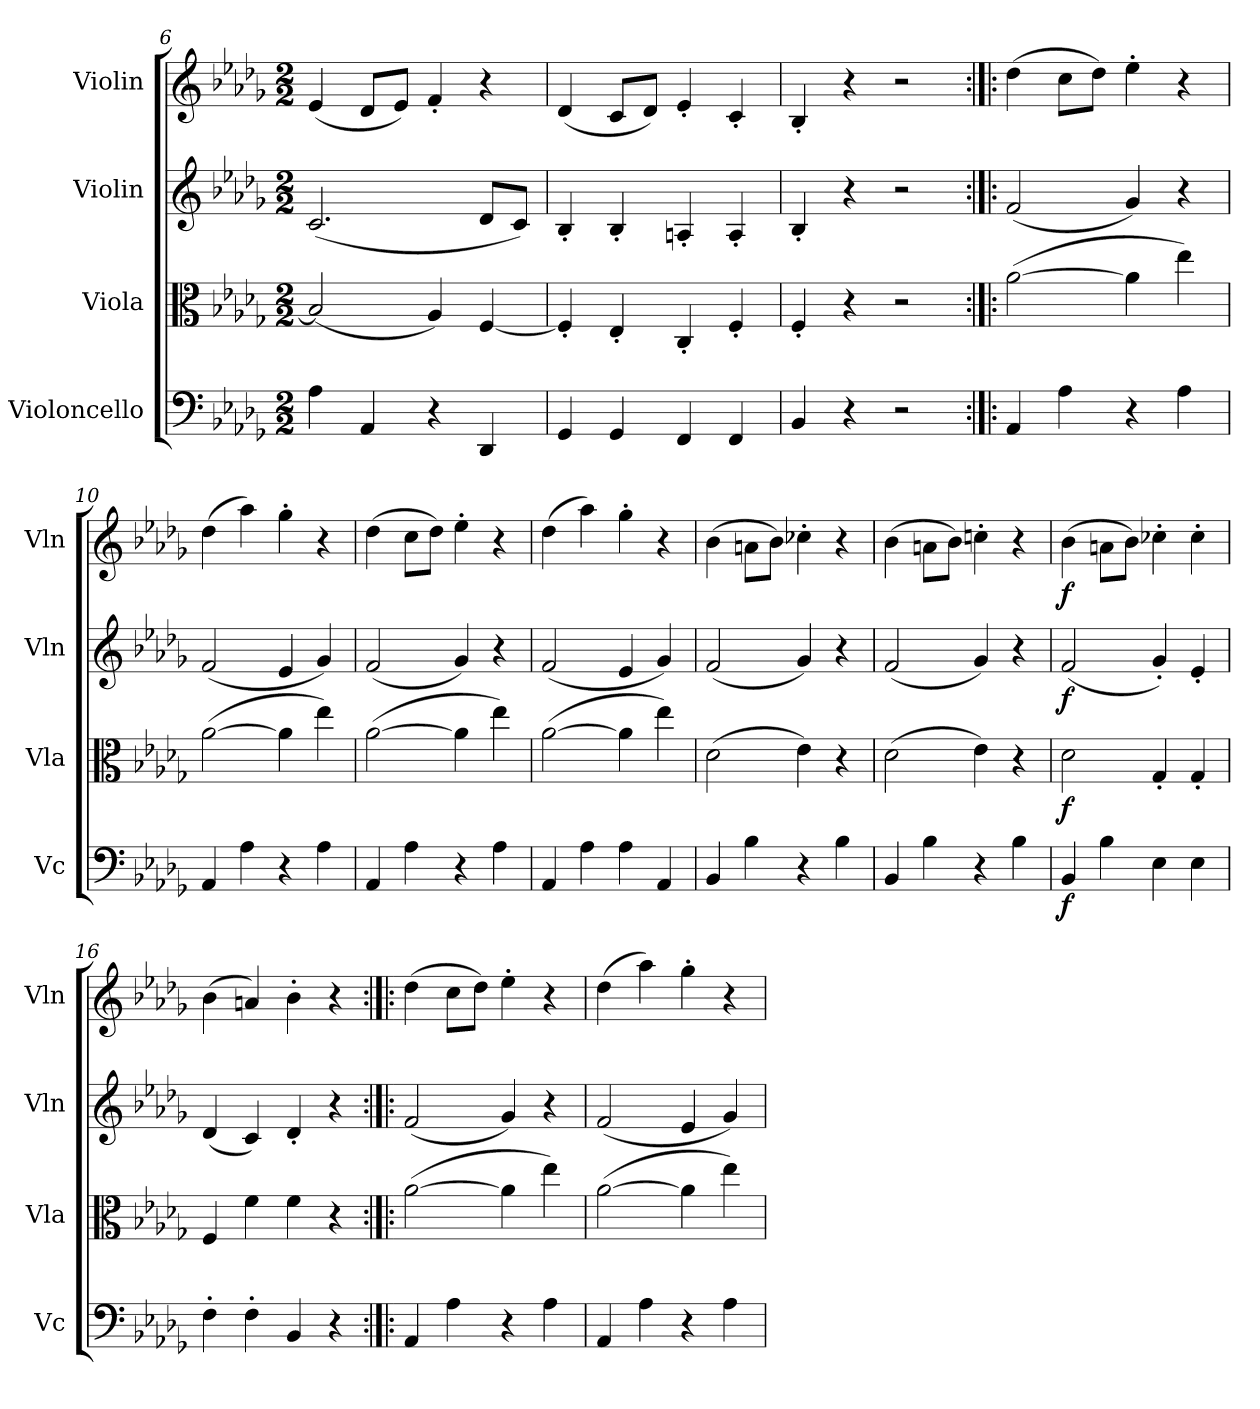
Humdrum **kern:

**kern	**dynam	**kern	**dynam	**kern	**dynam	**kern	**dynam
*part4	*part4	*part3	*part3	*part2	*part2	*part1	*part1
*staff4	*staff4	*staff3	*staff3	*staff2	*staff2	*staff1	*staff1
*I"Violoncello	*	*I"Viola	*	*I"Violin	*	*I"Violin	*
*I'Vc	*	*I'Vla	*	*I'Vln	*	*I'Vln	*
*clefF4	*	*clefC3	*	*clefG2	*	*clefG2	*
*k[b-e-a-d-g-]	*	*k[b-e-a-d-g-]	*	*k[b-e-a-d-g-]	*	*k[b-e-a-d-g-]	*
*b-:	*	*b-:	*	*b-:	*	*b-:	*
*M2/2	*	*M2/2	*	*M2/2	*	*M2/2	*
=6	=6	=6	=6	=6	=6	=6	=6
4A-\	.	(2B-/]	.	(2.c/	.	(4e-/	.
4AA-/	.	.	.	.	.	8d-/L	.
.	.	.	.	.	.	8e-/J)	.
4r	.	4A-/)	.	.	.	4f'/	.
4DD-/	.	[4F/	.	8d-/L	.	4r	.
.	.	.	.	8c/J)	.	.	.
=7	=7	=7	=7	=7	=7	=7	=7
4GG-/	.	4F'/]	.	4B-'/	.	(4d-/	.
4GG-/	.	4E-'/	.	4B-'/	.	8c/L	.
.	.	.	.	.	.	8d-/J)	.
4FF/	.	4C'/	.	4An'/	.	4e-'/	.
4FF/	.	4F'/	.	4A'/	.	4c'/	.
=8	=8	=8	=8	=8	=8	=8	=8
4BB-/	.	4F'/	.	4B-'/	.	4B-'/	.
4r	.	4r	.	4r	.	4r	.
2r	.	2r	.	2r	.	2r	.
=9:|!|:	=9:|!|:	=9:|!|:	=9:|!|:	=9:|!|:	=9:|!|:	=9:|!|:	=9:|!|:
4AA-/	.	([2a-\	.	(2f/	.	(4dd-\	.
4A-\	.	.	.	.	.	8cc\L	.
.	.	.	.	.	.	8dd-\J)	.
4r	.	4a-\]	.	4g-/)	.	4ee-'\	.
4A-\	.	4ee-\)	.	4r	.	4r	.
=10	=10	=10	=10	=10	=10	=10	=10
4AA-/	.	([2a-\	.	(2f/	.	(4dd-\	.
4A-\	.	.	.	.	.	4aa-\)	.
4r	.	4a-\]	.	4e-/	.	4gg-'\	.
4A-\	.	4ee-\)	.	4g-/)	.	4r	.
=11	=11	=11	=11	=11	=11	=11	=11
4AA-/	.	([2a-\	.	(2f/	.	(4dd-\	.
4A-\	.	.	.	.	.	8cc\L	.
.	.	.	.	.	.	8dd-\J)	.
4r	.	4a-\]	.	4g-/)	.	4ee-'\	.
4A-\	.	4ee-\)	.	4r	.	4r	.
=12	=12	=12	=12	=12	=12	=12	=12
4AA-/	.	([2a-\	.	(2f/	.	(4dd-\	.
4A-\	.	.	.	.	.	4aa-\)	.
4A-\	.	4a-\]	.	4e-/	.	4gg-'\	.
4AA-/	.	4ee-\)	.	4g-/)	.	4r	.
=13	=13	=13	=13	=13	=13	=13	=13
4BB-/	.	(2d-\	.	(2f/	.	(4b-\	.
4B-\	.	.	.	.	.	8an\L	.
.	.	.	.	.	.	8b-\J)	.
4r	.	4e-\)	.	4g-/)	.	4cc-X'\	.
4B-\	.	4r	.	4r	.	4r	.
=14	=14	=14	=14	=14	=14	=14	=14
4BB-/	.	(2d-\	.	(2f/	.	(4b-\	.
4B-\	.	.	.	.	.	8an\L	.
.	.	.	.	.	.	8b-\J)	.
4r	.	4e-\)	.	4g-/)	.	4ccn'\	.
4B-\	.	4r	.	4r	.	4r	.
=15	=15	=15	=15	=15	=15	=15	=15
4BB-/	f	2d-\	f	(2f/	f	(4b-\	f
4B-\	.	.	.	.	.	8an\L	.
.	.	.	.	.	.	8b-\J)	.
4E-\	.	4G-'/	.	4g-'/)	.	4cc-X'\	.
4E-\	.	4G-'/	.	4e-'/	.	4cc-'\	.
=16	=16	=16	=16	=16	=16	=16	=16
4F'\	.	4F/	.	(4d-/	.	(4b-\	.
4F'\	.	4f\	.	4c/)	.	4an/)	.
4BB-/	.	4f\	.	4d-'/	.	4b-'\	.
4r	.	4r	.	4r	.	4r	.
=17:|!|:	=17:|!|:	=17:|!|:	=17:|!|:	=17:|!|:	=17:|!|:	=17:|!|:	=17:|!|:
4AA-/	.	([2a-\	.	(2f/	.	(4dd-\	.
4A-\	.	.	.	.	.	8cc\L	.
.	.	.	.	.	.	8dd-\J)	.
4r	.	4a-\]	.	4g-/)	.	4ee-'\	.
4A-\	.	4ee-\)	.	4r	.	4r	.
=10	=10	=10	=10	=10	=10	=10	=10
4AA-/	.	([2a-\	.	(2f/	.	(4dd-\	.
4A-\	.	.	.	.	.	4aa-\)	.
4r	.	4a-\]	.	4e-/	.	4gg-'\	.
4A-\	.	4ee-\)	.	4g-/)	.	4r	.
=	=	=	=	=	=	=	=
*-	*-	*-	*-	*-	*-	*-	*-
